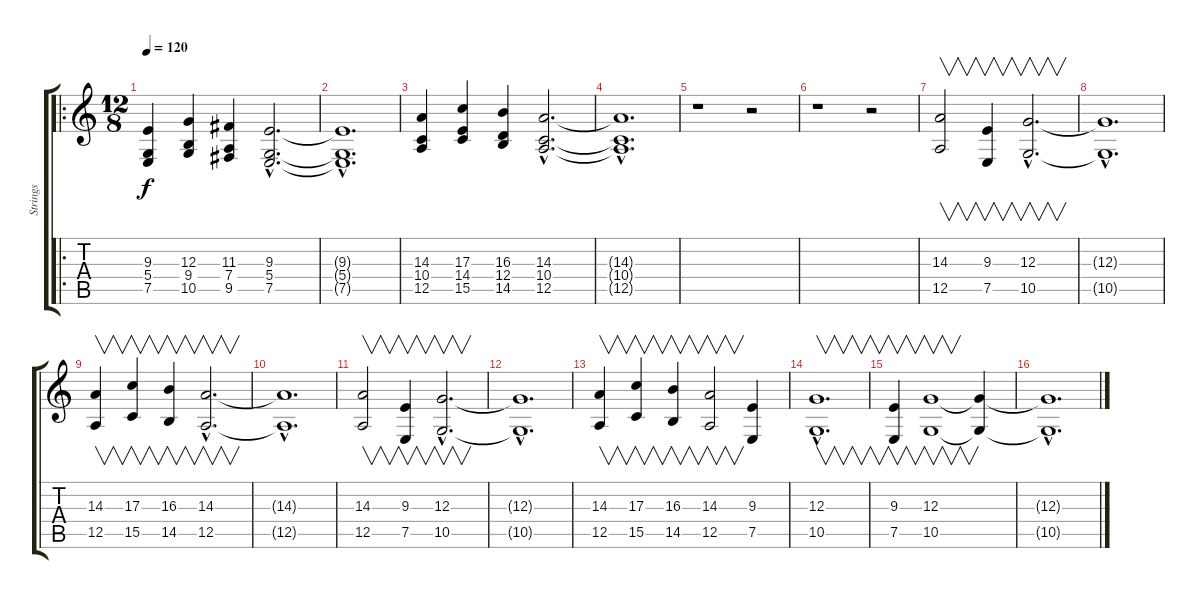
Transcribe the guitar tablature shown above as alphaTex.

\track ("Strings" "Strings") {instrument tremolostrings}
\staff {score tabs}
\tuning (E4 B3 G3 D3 A2 E2) {hide}
\ro
\ts (12 8)
\tempo 120
\clef g2
\ks c
(9.3 5.4 7.5).4{dy f instrument stringensemble1} (12.3 9.4 10.5).4 (11.3 7.4 9.5).4 (9.3{hac} 5.4{hac} 7.5{hac}).2{d} |
(9.3{hac t} 5.4{hac t} 7.5{hac t}).1{d} |
(14.3 10.4 12.5).4 (17.3 14.4 15.5).4 (16.3 12.4 14.5).4 (14.3{hac} 10.4{hac} 12.5{hac}).2{d} |
(14.3{hac t} 10.4{hac t} 12.5{hac t}).1{d} |
r.1 r.2 |
r.1 r.2 |
(14.3 12.5).2{v} (9.3 7.5).4{v} (12.3{hac} 10.5{hac}).2{v d} |
(12.3{hac t} 10.5{hac t}).1{d} |
(14.3 12.5).4{v} (17.3 15.5).4{v} (16.3 14.5).4{v} (14.3{hac} 12.5{hac}).2{v d} |
(14.3{hac t} 12.5{hac t}).1{d} |
(14.3 12.5).2{v} (9.3 7.5).4{v} (12.3{hac} 10.5{hac}).2{v d} |
(12.3{hac t} 10.5{hac t}).1{d} |
(14.3 12.5).4{v} (17.3 15.5).4{v} (16.3 14.5).4{v} (14.3 12.5).2{v} (9.3 7.5).4 |
(12.3{hac} 10.5{hac}).1{v d} |
(9.3 7.5).4{v} (12.3 10.5).1{v} (12.3{t} 10.5{t}).4 |
(12.3{hac t} 10.5{hac t}).1{d}
